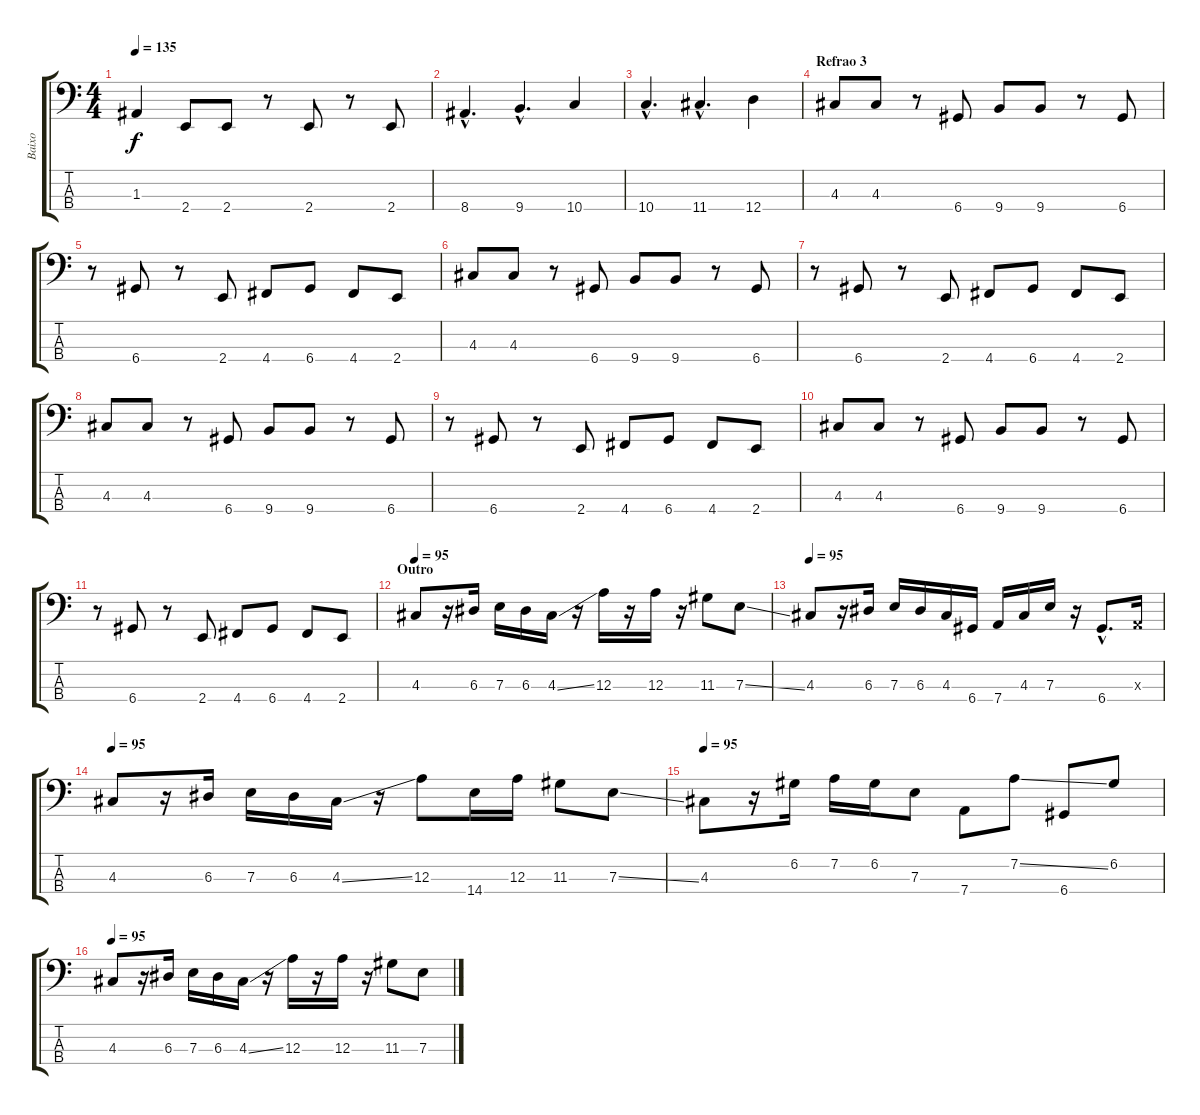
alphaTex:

\track ("Baixo" "Baixo") {instrument electricbassfinger}
\staff {score tabs}
\tuning (G2 D2 A1 D1) {hide}
\ts (4 4)
\tempo 135
\clef f4
\ks c
1.3.4{dy f} 2.4.8 2.4.8 r.8 2.4.8 r.8 2.4.8 |
8.4{hac}.4{d} 9.4{hac}.4{d} 10.4.4 |
10.4{hac}.4{d} 11.4{hac}.4{d} 12.4.4 |
\section ("" "Refrao 3")
4.3.8 4.3.8 r.8 6.4.8 9.4.8 9.4.8 r.8 6.4.8 |
r.8 6.4.8 r.8 2.4.8 4.4.8 6.4.8 4.4.8 2.4.8 |
4.3.8 4.3.8 r.8 6.4.8 9.4.8 9.4.8 r.8 6.4.8 |
r.8 6.4.8 r.8 2.4.8 4.4.8 6.4.8 4.4.8 2.4.8 |
4.3.8 4.3.8 r.8 6.4.8 9.4.8 9.4.8 r.8 6.4.8 |
r.8 6.4.8 r.8 2.4.8 4.4.8 6.4.8 4.4.8 2.4.8 |
4.3.8 4.3.8 r.8 6.4.8 9.4.8 9.4.8 r.8 6.4.8 |
r.8 6.4.8 r.8 2.4.8 4.4.8 6.4.8 4.4.8 2.4.8 |
\section ("" "Outro")
\tempo 95
4.3.8 r.16 6.3.16 7.3.16 6.3.16 4.3{ss}.16 r.16 12.3.16 r.16 12.3.16 r.16 11.3.8 7.3{ss}.8 |
\tempo 95
4.3.8 r.16 6.3.16 7.3.16 6.3.16 4.3.16 6.4.16 7.4.16 4.3.16 7.3.16 r.16 6.4{hac}.8{d} 0.3{x}.16 |
\tempo 95
4.3.8 r.16 6.3.16 7.3.16 6.3.16 4.3{ss}.16 r.16 12.3.8 14.4.16 12.3.16 11.3.8 7.3{ss}.8 |
\tempo 95
4.3.8 r.16 6.2.16 7.2.16 6.2.16 7.3.8 7.4.8 7.2{ss}.8 6.4.8 6.2.8 |
\tempo 95
4.3.8 r.16 6.3.16 7.3.16 6.3.16 4.3{ss}.16 r.16 12.3.16 r.16 12.3.16 r.16 11.3.8 7.3{ss}.8
